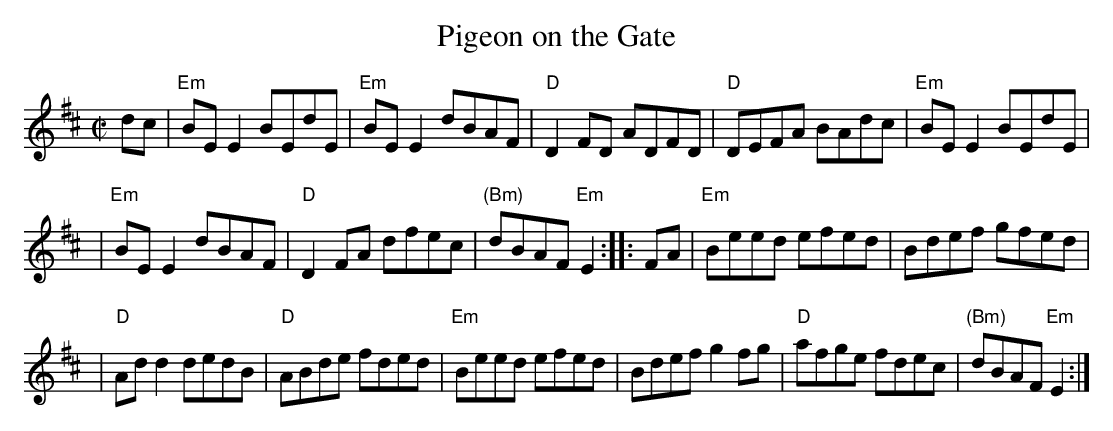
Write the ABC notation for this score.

X:1
T: Pigeon on the Gate
M: C|
L: 1/8
K: EDor
dc \
| "Em"BEE2 BEdE | "Em"BEE2 dBAF | "D"D2FD ADFD |  "D"  DEFA   BAdc | "Em"BEE2 BEdE |
| "Em"BEE2 dBAF | "D"D2FA dfec | "(Bm)"dBAF "Em"E2 :: FA | "Em"Beed efed | Bdef gfed |
| "D"Add2 dedB |  "D"  ABde   fded | "Em"Beed efed | Bdef g2fg | "D"afge fdec | "(Bm)"dBAF "Em"E2 :|
